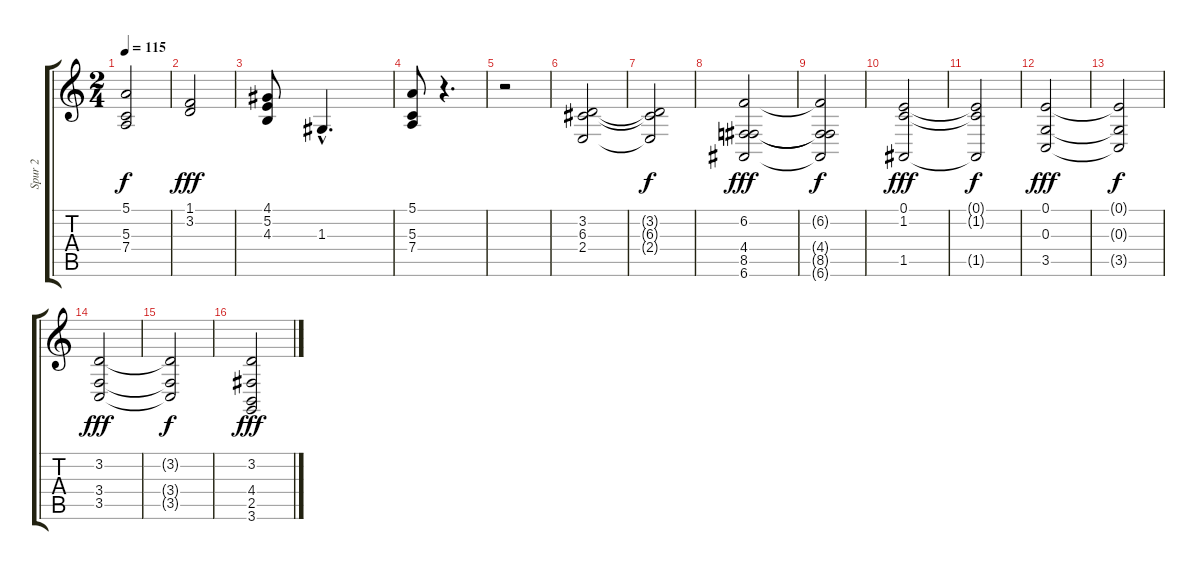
\track ("Spur 2" "Spur 2") {instrument stringensemble1}
\staff {score tabs}
\tuning (E4 B3 G3 D3 A2 E2) {hide}
\ts (2 4)
\tempo 115
\clef g2
\ks c
(5.1{t} 5.3{t} 7.4{t}).2{dy f} |
(1.1 3.2).2{dy fff} |
(4.1 5.2 4.3).8 1.3{hac}.4{d} |
(5.1 5.3 7.4).8 r.4{d} |
r.2 |
(3.2 6.3 2.4).2 |
(3.2{t} 6.3{t} 2.4{t}).2{dy f} |
(6.2 4.4 8.5 6.6).2{dy fff} |
(6.2{t} 4.4{t} 8.5{t} 6.6{t}).2{dy f} |
(0.1 1.2 1.5).2{dy fff} |
(0.1{t} 1.2{t} 1.5{t}).2{dy f} |
(0.1 0.3 3.5).2{dy fff} |
(0.1{t} 0.3{t} 3.5{t}).2{dy f} |
(3.2 3.4 3.5).2{dy fff} |
(3.2{t} 3.4{t} 3.5{t}).2{dy f} |
(3.2 4.4 2.5 3.6).2{dy fff}
